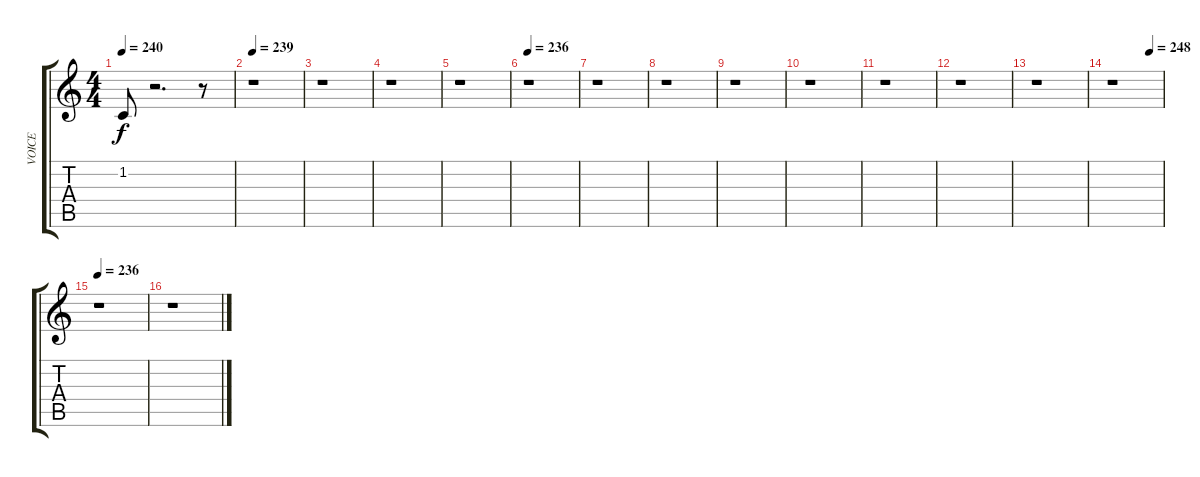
\track ("VOICE" "VOICE") {instrument flute}
\staff {score tabs}
\tuning (E4 B3 G3 D3 A2 E2) {hide}
\ts (4 4)
\tempo 240
\clef g2
\ks c
1.2{t}.8{dy f} r.2{d} r.8 |
\tempo 239
r.1 |
r.1 |
r.1 |
r.1 |
\tempo 236
r.1 |
r.1 |
r.1 |
r.1 |
r.1 |
r.1 |
r.1 |
r.1 |
\tempo (248 0.75)
r.1 |
\tempo 236
r.1 |
r.1
